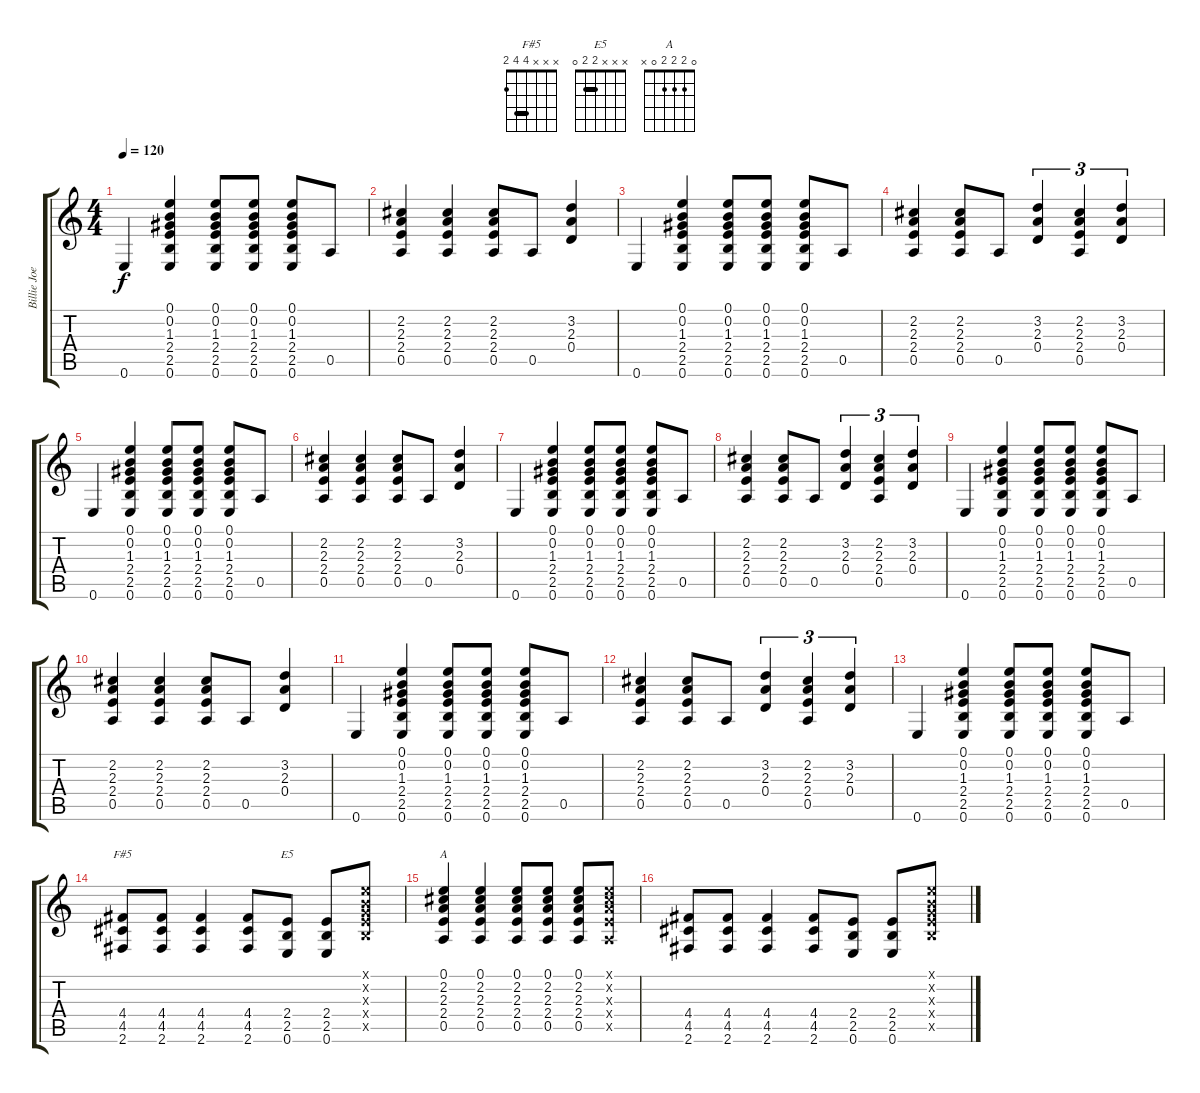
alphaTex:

\track ("Billie Joe" "Billie Joe") {instrument distortionguitar}
\staff {score tabs}
\tuning (E4 B3 G3 D3 A2 E2) {hide}
\chord ("F#5" x x x 4 4 2) {barre 4}
\chord ("E5" x x x 2 2 0) {barre 2}
\chord ("A" 0 2 2 2 0 x)
\ts (4 4)
\tempo 120
\clef g2
\ks c
0.6.4{dy f} (0.1 0.2 1.3 2.4 2.5 0.6).4 (0.1 0.2 1.3 2.4 2.5 0.6).8 (0.1 0.2 1.3 2.4 2.5 0.6).8 (0.1 0.2 1.3 2.4 2.5 0.6).8 0.5.8 |
(2.2 2.3 2.4 0.5).4 (2.2 2.3 2.4 0.5).4 (2.2 2.3 2.4 0.5).8 0.5.8 (3.2 2.3 0.4).4 |
0.6.4 (0.1 0.2 1.3 2.4 2.5 0.6).4 (0.1 0.2 1.3 2.4 2.5 0.6).8 (0.1 0.2 1.3 2.4 2.5 0.6).8 (0.1 0.2 1.3 2.4 2.5 0.6).8 0.5.8 |
(2.2 2.3 2.4 0.5).4 (2.2 2.3 2.4 0.5).8 0.5.8 (3.2 2.3 0.4).4{tu (3 2)} (2.2 2.3 2.4 0.5).4{tu (3 2)} (3.2 2.3 0.4).4{tu (3 2)} |
0.6.4 (0.1 0.2 1.3 2.4 2.5 0.6).4 (0.1 0.2 1.3 2.4 2.5 0.6).8 (0.1 0.2 1.3 2.4 2.5 0.6).8 (0.1 0.2 1.3 2.4 2.5 0.6).8 0.5.8 |
(2.2 2.3 2.4 0.5).4 (2.2 2.3 2.4 0.5).4 (2.2 2.3 2.4 0.5).8 0.5.8 (3.2 2.3 0.4).4 |
0.6.4 (0.1 0.2 1.3 2.4 2.5 0.6).4 (0.1 0.2 1.3 2.4 2.5 0.6).8 (0.1 0.2 1.3 2.4 2.5 0.6).8 (0.1 0.2 1.3 2.4 2.5 0.6).8 0.5.8 |
(2.2 2.3 2.4 0.5).4 (2.2 2.3 2.4 0.5).8 0.5.8 (3.2 2.3 0.4).4{tu (3 2)} (2.2 2.3 2.4 0.5).4{tu (3 2)} (3.2 2.3 0.4).4{tu (3 2)} |
0.6.4 (0.1 0.2 1.3 2.4 2.5 0.6).4 (0.1 0.2 1.3 2.4 2.5 0.6).8 (0.1 0.2 1.3 2.4 2.5 0.6).8 (0.1 0.2 1.3 2.4 2.5 0.6).8 0.5.8 |
(2.2 2.3 2.4 0.5).4 (2.2 2.3 2.4 0.5).4 (2.2 2.3 2.4 0.5).8 0.5.8 (3.2 2.3 0.4).4 |
0.6.4 (0.1 0.2 1.3 2.4 2.5 0.6).4 (0.1 0.2 1.3 2.4 2.5 0.6).8 (0.1 0.2 1.3 2.4 2.5 0.6).8 (0.1 0.2 1.3 2.4 2.5 0.6).8 0.5.8 |
(2.2 2.3 2.4 0.5).4 (2.2 2.3 2.4 0.5).8 0.5.8 (3.2 2.3 0.4).4{tu (3 2)} (2.2 2.3 2.4 0.5).4{tu (3 2)} (3.2 2.3 0.4).4{tu (3 2)} |
0.6.4 (0.1 0.2 1.3 2.4 2.5 0.6).4 (0.1 0.2 1.3 2.4 2.5 0.6).8 (0.1 0.2 1.3 2.4 2.5 0.6).8 (0.1 0.2 1.3 2.4 2.5 0.6).8 0.5.8 |
(4.4 4.5 2.6).8{ch "F#5"} (4.4 4.5 2.6).8 (4.4 4.5 2.6).4 (4.4 4.5 2.6).8 (2.4 2.5 0.6).8{ch "E5"} (2.4 2.5 0.6).8 (0.1{x} 0.2{x} 0.3{x} 2.4{x} 2.5{x}).8 |
(0.1 2.2 2.3 2.4 0.5).4{ch "A"} (0.1 2.2 2.3 2.4 0.5).4 (0.1 2.2 2.3 2.4 0.5).8 (0.1 2.2 2.3 2.4 0.5).8 (0.1 2.2 2.3 2.4 0.5).8 (0.1{x} 2.2{x} 2.3{x} 2.4{x} 0.5{x}).8 |
(4.4 4.5 2.6).8 (4.4 4.5 2.6).8 (4.4 4.5 2.6).4 (4.4 4.5 2.6).8 (2.4 2.5 0.6).8 (2.4 2.5 0.6).8 (0.1{x} 0.2{x} 0.3{x} 2.4{x} 2.5{x}).8
